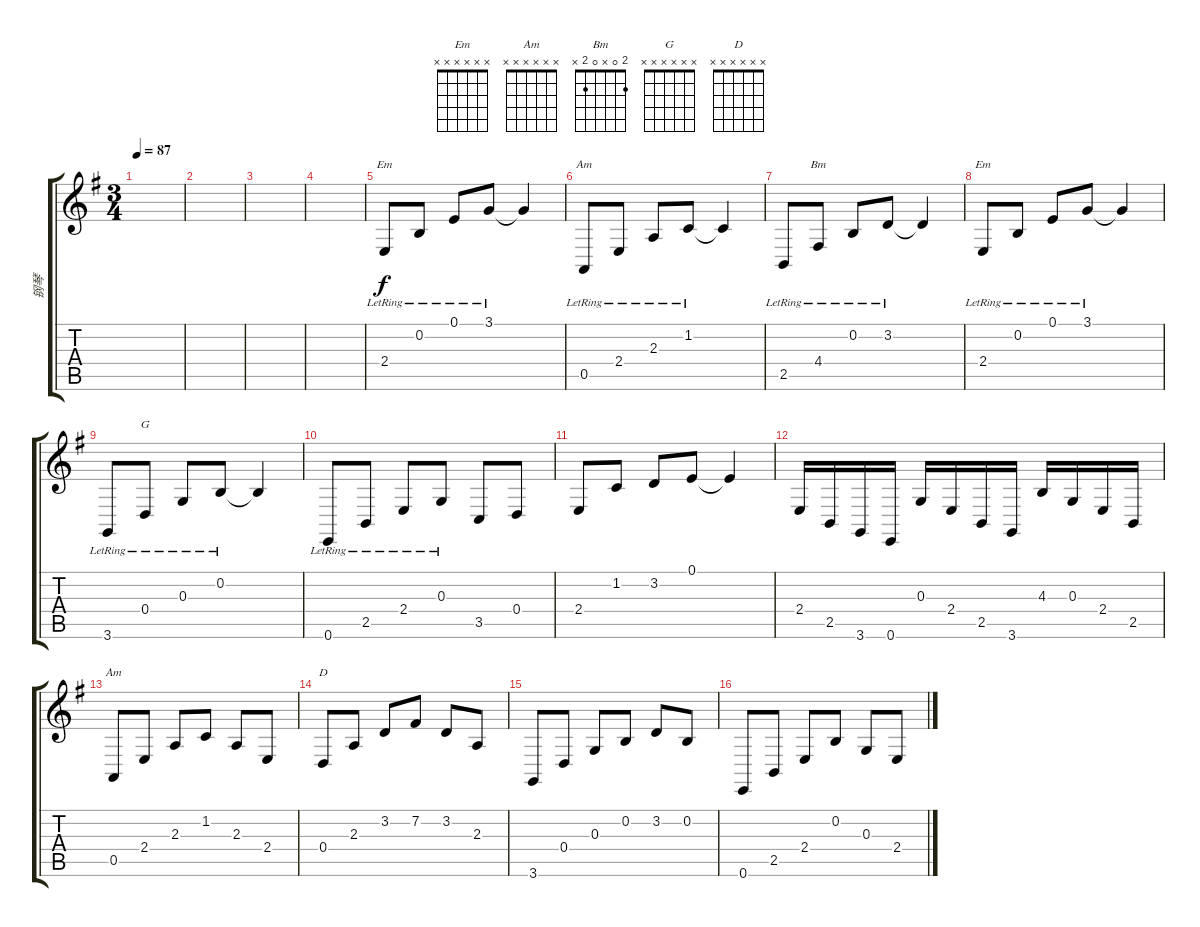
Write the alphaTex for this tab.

\track ("钢琴" "钢琴") {instrument acousticgrandpiano}
\staff {score tabs}
\tuning (E4 B3 G3 D3 A2 E2) {hide}
\chord ("Em" 3 5 4 5 x 0)
\chord ("Am" 0 1 2 2 0 x)
\chord ("Bm" 2 0 x 0 2 x)
\chord ("Em" x x x x x x)
\chord ("G" x x x x x x)
\chord ("Am" x x x x x x)
\chord ("D" x x x x x x)
\ts (3 4)
\tempo 87
\clef g2
\ks g
|
|
|
|
2.4{lr}.8{ch "Em"} 0.2{lr}.8 0.1{lr}.8 3.1{lr}.8 3.1{t}.4 |
0.5{lr}.8{ch "Am"} 2.4{lr}.8 2.3{lr}.8 1.2{lr}.8 1.2{t}.4 |
2.5{lr}.8 4.4{lr}.8{ch "Bm"} 0.2{lr}.8 3.2{lr}.8 3.2{t}.4 |
2.4{lr}.8{ch "Em"} 0.2{lr}.8 0.1{lr}.8 3.1{lr}.8 3.1{t}.4 |
3.6{lr}.8 0.4{lr}.8{ch "G"} 0.3{lr}.8 0.2{lr}.8 0.2{t}.4 |
0.6{lr}.8 2.5{lr}.8 2.4{lr}.8 0.3{lr}.8 3.5.8 0.4.8 |
2.4.8 1.2.8 3.2.8 0.1.8 0.1{t}.4 |
2.4.16 2.5.16 3.6.16 0.6.16 0.3.16 2.4.16 2.5.16 3.6.16 4.3.16 0.3.16 2.4.16 2.5.16 |
0.5.8{ch "Am"} 2.4.8 2.3.8 1.2.8 2.3.8 2.4.8 |
0.4.8{ch "D"} 2.3.8 3.2.8 7.2.8 3.2.8 2.3.8 |
3.6.8 0.4.8 0.3.8 0.2.8 3.2.8 0.2.8 |
0.6.8 2.5.8 2.4.8 0.2.8 0.3.8 2.4.8
